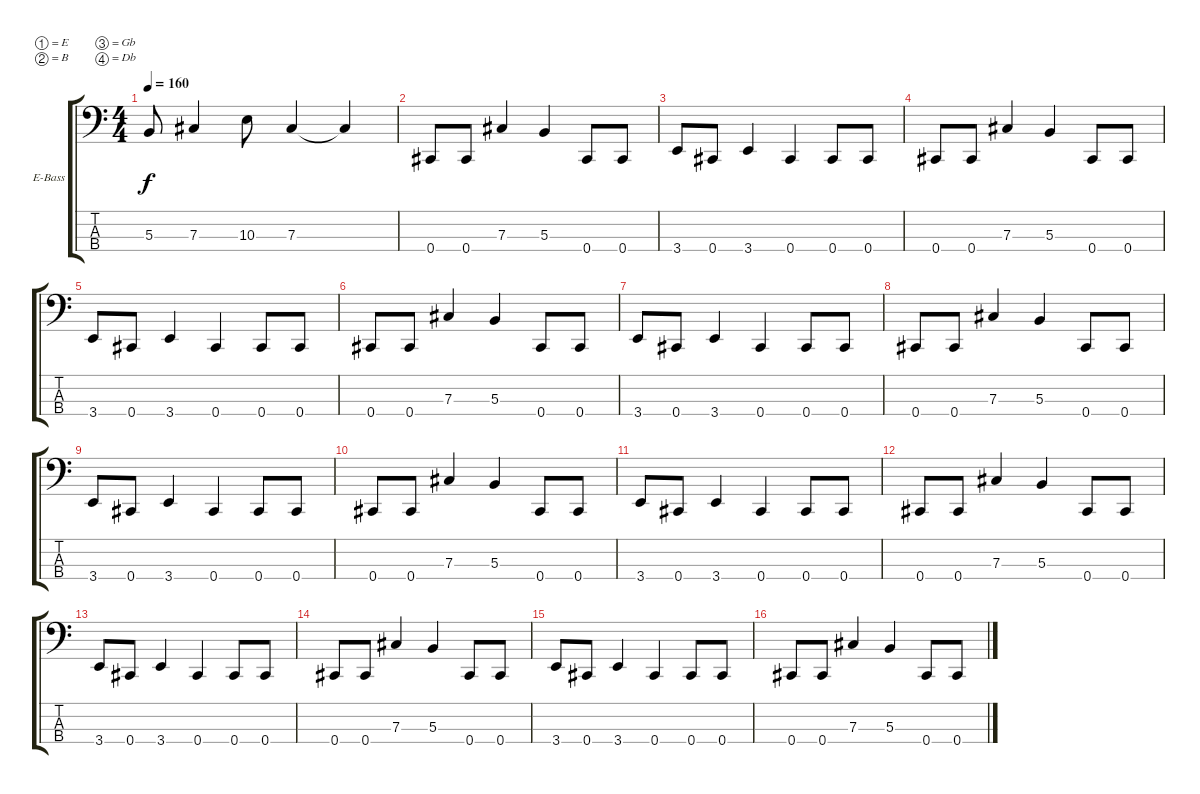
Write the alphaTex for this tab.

\bracketExtendMode groupsimilarinstruments
\firstSystemTrackNameOrientation horizontal
\otherSystemsTrackNameOrientation horizontal
\track ("Shawn Economaki" "E-Bass") {instrument electricbasspick}
\staff {score tabs}
\tuning (E2 B1 Gb1 Db1)
\ts (4 4)
\tempo 160
\clef f4
\ks c
5.3.8{dy f} 7.3.4 10.3.8 7.3.4 7.3{t}.4 |
0.4.8 0.4.8 7.3.4 5.3.4 0.4.8 0.4.8 |
3.4.8 0.4.8 3.4.4 0.4.4 0.4.8 0.4.8 |
0.4.8 0.4.8 7.3.4 5.3.4 0.4.8 0.4.8 |
3.4.8 0.4.8 3.4.4 0.4.4 0.4.8 0.4.8 |
0.4.8 0.4.8 7.3.4 5.3.4 0.4.8 0.4.8 |
3.4.8 0.4.8 3.4.4 0.4.4 0.4.8 0.4.8 |
0.4.8 0.4.8 7.3.4 5.3.4 0.4.8 0.4.8 |
3.4.8 0.4.8 3.4.4 0.4.4 0.4.8 0.4.8 |
0.4.8 0.4.8 7.3.4 5.3.4 0.4.8 0.4.8 |
3.4.8 0.4.8 3.4.4 0.4.4 0.4.8 0.4.8 |
0.4.8 0.4.8 7.3.4 5.3.4 0.4.8 0.4.8 |
3.4.8 0.4.8 3.4.4 0.4.4 0.4.8 0.4.8 |
0.4.8 0.4.8 7.3.4 5.3.4 0.4.8 0.4.8 |
3.4.8 0.4.8 3.4.4 0.4.4 0.4.8 0.4.8 |
0.4.8 0.4.8 7.3.4 5.3.4 0.4.8 0.4.8
